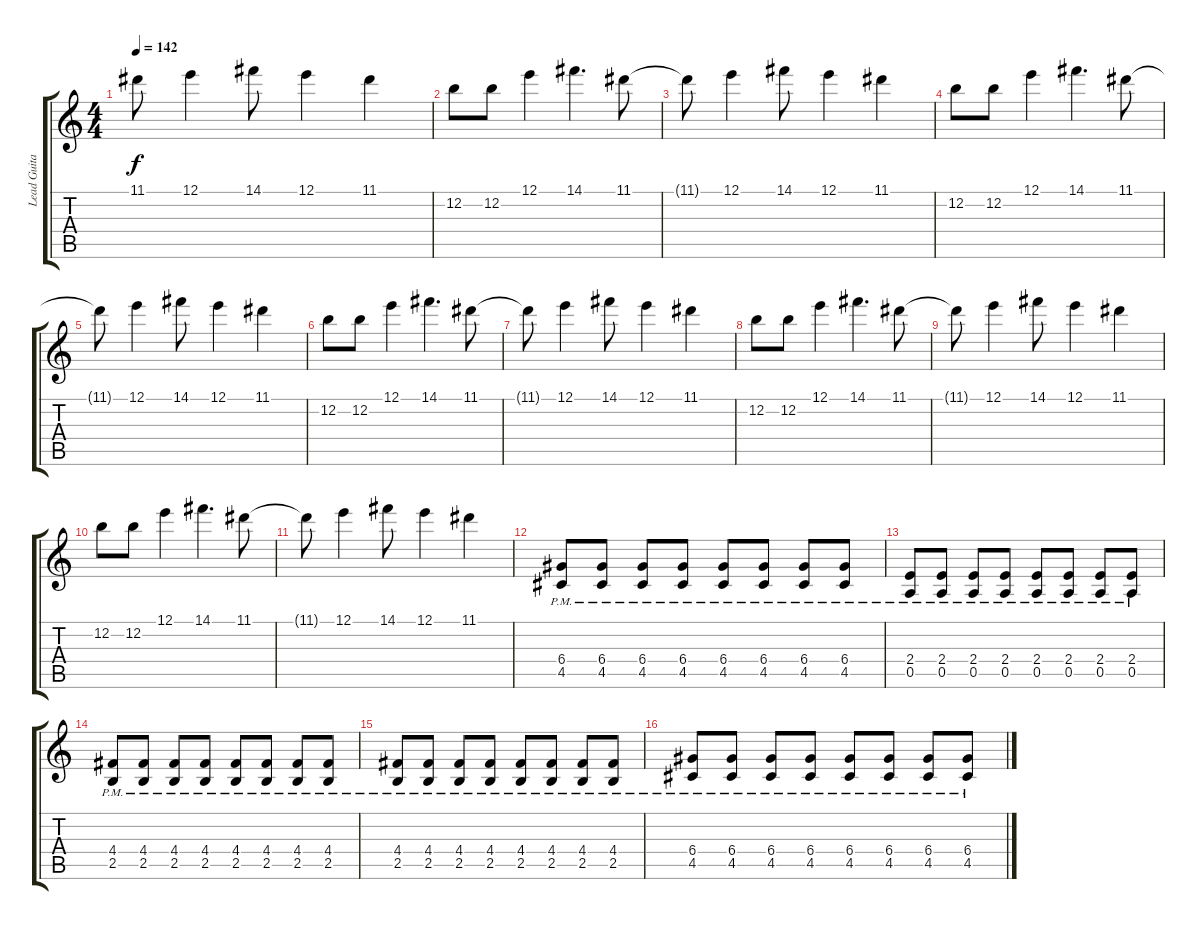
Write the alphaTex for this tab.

\track ("Lead Guitar" "Lead Guita") {instrument overdrivenguitar}
\staff {score tabs}
\tuning (E4 B3 G3 D3 A2 E2) {hide}
\ts (4 4)
\tempo 142
\clef g2
\ks c
11.1{t}.8{dy f} 12.1.4 14.1.8 12.1.4 11.1.4 |
12.2.8 12.2.8 12.1.4 14.1.4{d} 11.1.8 |
11.1{t}.8 12.1.4 14.1.8 12.1.4 11.1.4 |
12.2.8 12.2.8 12.1.4 14.1.4{d} 11.1.8 |
11.1{t}.8 12.1.4 14.1.8 12.1.4 11.1.4 |
12.2.8 12.2.8 12.1.4 14.1.4{d} 11.1.8 |
11.1{t}.8 12.1.4 14.1.8 12.1.4 11.1.4 |
12.2.8 12.2.8 12.1.4 14.1.4{d} 11.1.8 |
11.1{t}.8 12.1.4 14.1.8 12.1.4 11.1.4 |
12.2.8 12.2.8 12.1.4 14.1.4{d} 11.1.8 |
11.1{t}.8 12.1.4 14.1.8 12.1.4 11.1.4 |
(6.4{pm} 4.5{pm}).8 (6.4{pm} 4.5{pm}).8 (6.4{pm} 4.5{pm}).8 (6.4{pm} 4.5{pm}).8 (6.4{pm} 4.5{pm}).8 (6.4{pm} 4.5{pm}).8 (6.4{pm} 4.5{pm}).8 (6.4{pm} 4.5{pm}).8 |
(2.4{pm} 0.5{pm}).8 (2.4{pm} 0.5{pm}).8 (2.4{pm} 0.5{pm}).8 (2.4{pm} 0.5{pm}).8 (2.4{pm} 0.5{pm}).8 (2.4{pm} 0.5{pm}).8 (2.4{pm} 0.5{pm}).8 (2.4{pm} 0.5{pm}).8 |
(4.4{pm} 2.5{pm}).8 (4.4{pm} 2.5{pm}).8 (4.4{pm} 2.5{pm}).8 (4.4{pm} 2.5{pm}).8 (4.4{pm} 2.5{pm}).8 (4.4{pm} 2.5{pm}).8 (4.4{pm} 2.5{pm}).8 (4.4{pm} 2.5{pm}).8 |
(4.4{pm} 2.5{pm}).8 (4.4{pm} 2.5{pm}).8 (4.4{pm} 2.5{pm}).8 (4.4{pm} 2.5{pm}).8 (4.4{pm} 2.5{pm}).8 (4.4{pm} 2.5{pm}).8 (4.4{pm} 2.5{pm}).8 (4.4{pm} 2.5{pm}).8 |
(6.4{pm} 4.5{pm}).8 (6.4{pm} 4.5{pm}).8 (6.4{pm} 4.5{pm}).8 (6.4{pm} 4.5{pm}).8 (6.4{pm} 4.5{pm}).8 (6.4{pm} 4.5{pm}).8 (6.4{pm} 4.5{pm}).8 (6.4{pm} 4.5{pm}).8
